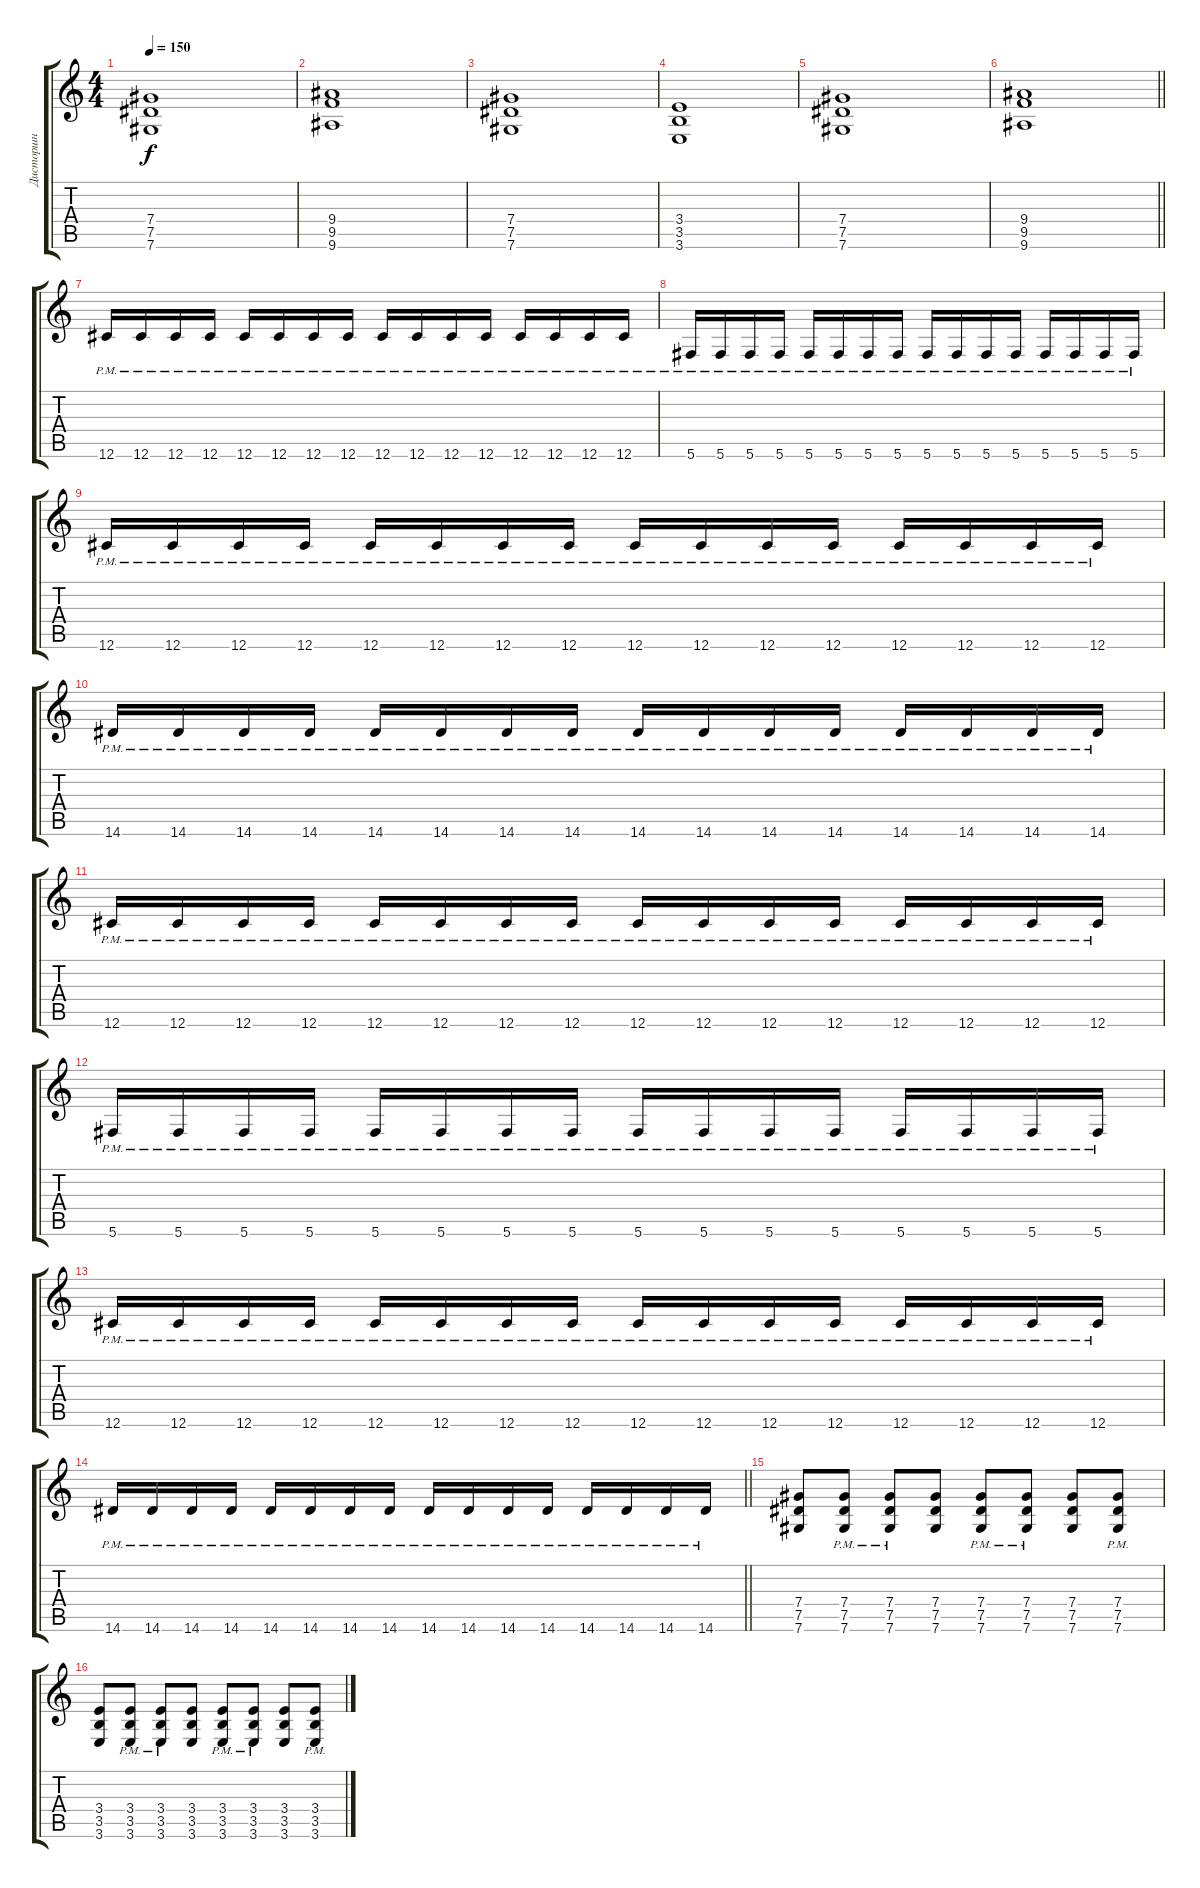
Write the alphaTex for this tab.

\track ("Дисторшн" "Дисторшн") {instrument distortionguitar}
\staff {score tabs}
\tuning (Eb4 Bb3 Gb3 Db3 Ab2 Db2) {hide}
\ts (4 4)
\tempo 150
\clef g2
\ks c
(7.4 7.5 7.6).1{dy f} |
(9.4 9.5 9.6).1 |
(7.4 7.5 7.6).1 |
(3.4 3.5 3.6).1 |
(7.4 7.5 7.6).1 |
\barLineRight lightlight
(9.4 9.5 9.6).1 |
12.6{pm}.16 12.6{pm}.16 12.6{pm}.16 12.6{pm}.16 12.6{pm}.16 12.6{pm}.16 12.6{pm}.16 12.6{pm}.16 12.6{pm}.16 12.6{pm}.16 12.6{pm}.16 12.6{pm}.16 12.6{pm}.16 12.6{pm}.16 12.6{pm}.16 12.6{pm}.16 |
5.6{pm}.16 5.6{pm}.16 5.6{pm}.16 5.6{pm}.16 5.6{pm}.16 5.6{pm}.16 5.6{pm}.16 5.6{pm}.16 5.6{pm}.16 5.6{pm}.16 5.6{pm}.16 5.6{pm}.16 5.6{pm}.16 5.6{pm}.16 5.6{pm}.16 5.6{pm}.16 |
12.6{pm}.16 12.6{pm}.16 12.6{pm}.16 12.6{pm}.16 12.6{pm}.16 12.6{pm}.16 12.6{pm}.16 12.6{pm}.16 12.6{pm}.16 12.6{pm}.16 12.6{pm}.16 12.6{pm}.16 12.6{pm}.16 12.6{pm}.16 12.6{pm}.16 12.6{pm}.16 |
14.6{pm}.16 14.6{pm}.16 14.6{pm}.16 14.6{pm}.16 14.6{pm}.16 14.6{pm}.16 14.6{pm}.16 14.6{pm}.16 14.6{pm}.16 14.6{pm}.16 14.6{pm}.16 14.6{pm}.16 14.6{pm}.16 14.6{pm}.16 14.6{pm}.16 14.6{pm}.16 |
12.6{pm}.16 12.6{pm}.16 12.6{pm}.16 12.6{pm}.16 12.6{pm}.16 12.6{pm}.16 12.6{pm}.16 12.6{pm}.16 12.6{pm}.16 12.6{pm}.16 12.6{pm}.16 12.6{pm}.16 12.6{pm}.16 12.6{pm}.16 12.6{pm}.16 12.6{pm}.16 |
5.6{pm}.16 5.6{pm}.16 5.6{pm}.16 5.6{pm}.16 5.6{pm}.16 5.6{pm}.16 5.6{pm}.16 5.6{pm}.16 5.6{pm}.16 5.6{pm}.16 5.6{pm}.16 5.6{pm}.16 5.6{pm}.16 5.6{pm}.16 5.6{pm}.16 5.6{pm}.16 |
12.6{pm}.16 12.6{pm}.16 12.6{pm}.16 12.6{pm}.16 12.6{pm}.16 12.6{pm}.16 12.6{pm}.16 12.6{pm}.16 12.6{pm}.16 12.6{pm}.16 12.6{pm}.16 12.6{pm}.16 12.6{pm}.16 12.6{pm}.16 12.6{pm}.16 12.6{pm}.16 |
\barLineRight lightlight
14.6{pm}.16 14.6{pm}.16 14.6{pm}.16 14.6{pm}.16 14.6{pm}.16 14.6{pm}.16 14.6{pm}.16 14.6{pm}.16 14.6{pm}.16 14.6{pm}.16 14.6{pm}.16 14.6{pm}.16 14.6{pm}.16 14.6{pm}.16 14.6{pm}.16 14.6{pm}.16 |
(7.4 7.5 7.6).8 (7.4{pm} 7.5{pm} 7.6{pm}).8 (7.4{pm} 7.5{pm} 7.6{pm}).8 (7.4 7.5 7.6).8 (7.4{pm} 7.5{pm} 7.6{pm}).8 (7.4{pm} 7.5{pm} 7.6{pm}).8 (7.4 7.5 7.6).8 (7.4{pm} 7.5{pm} 7.6{pm}).8 |
(3.4 3.5 3.6).8 (3.4{pm} 3.5{pm} 3.6{pm}).8 (3.4{pm} 3.5{pm} 3.6{pm}).8 (3.4 3.5 3.6).8 (3.4{pm} 3.5{pm} 3.6{pm}).8 (3.4{pm} 3.5{pm} 3.6{pm}).8 (3.4 3.5 3.6).8 (3.4{pm} 3.5{pm} 3.6{pm}).8
